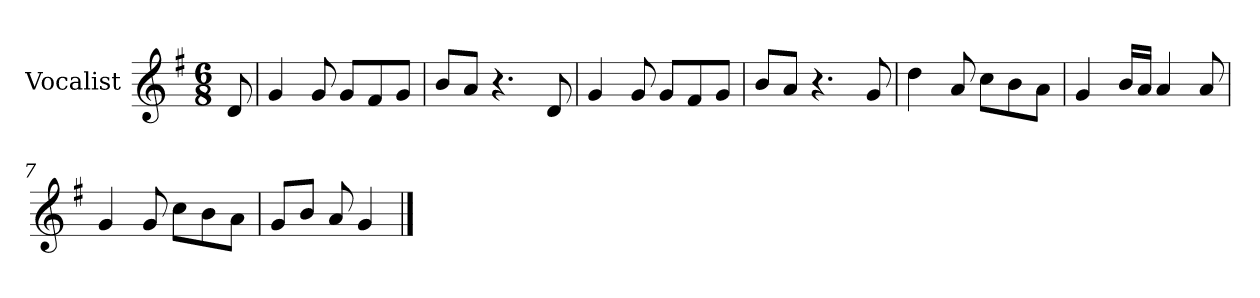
**kern
*part1
*staff1
*I"Vocalist
*k[f#]
*G:
*M6/8
=
8d
=1
4g
8g
8gL
8f#
8gJ
=2
8bL
8aJ
4.r
8d
=3
4g
8g
8gL
8f#
8gJ
=4
8bL
8aJ
4.r
8g
=5
4dd
8a
8ccL
8b
8aJ
=6
4g
16bLL
16aJJ
4a
8a
=7
4g
8g
8ccL
8b
8aJ
=8
8gL
8bJ
8a
4g
==
*-
